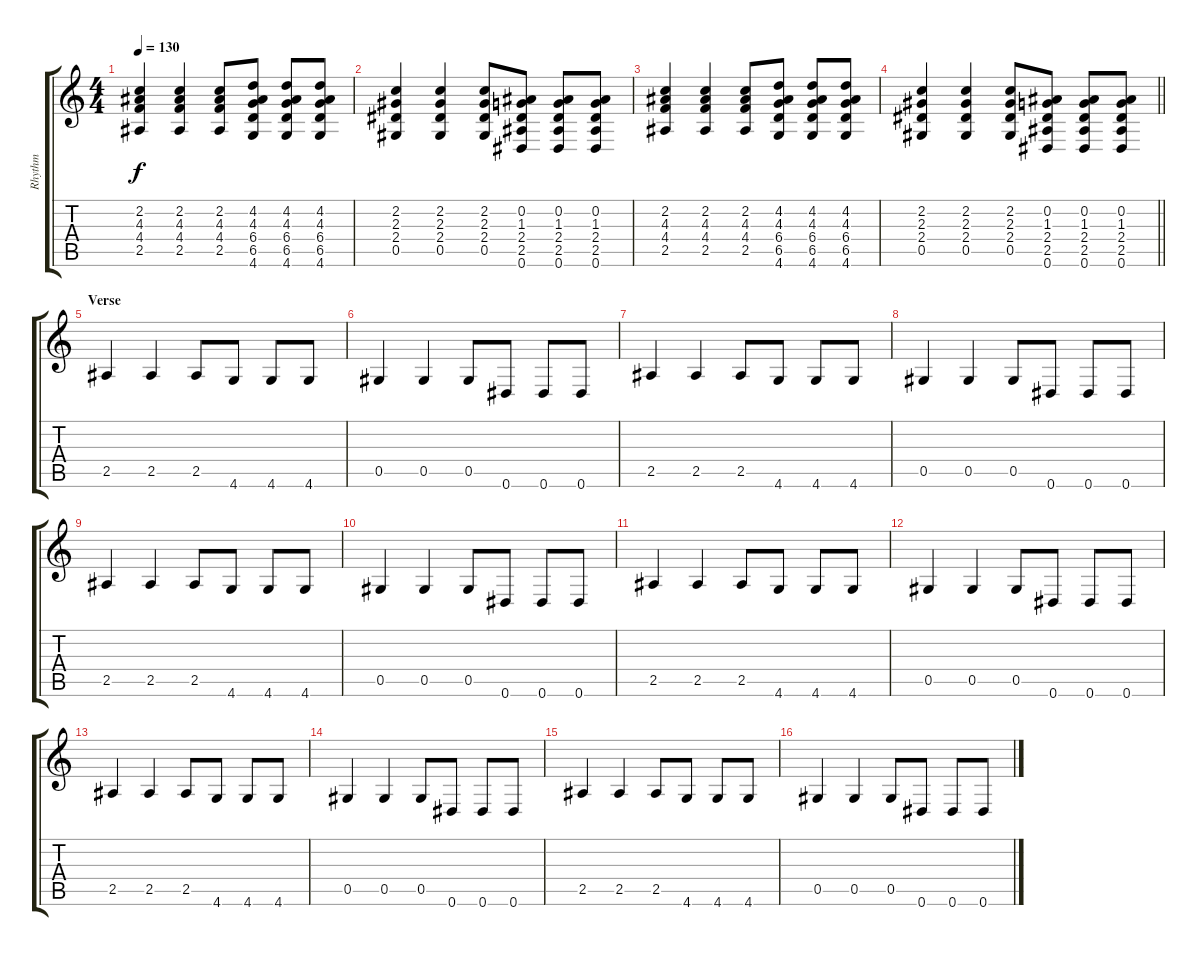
\track ("Rhythm" "Rhythm") {instrument overdrivenguitar}
\staff {score tabs}
\tuning (Eb4 Bb3 Gb3 Db3 Ab2 Eb2) {hide}
\ts (4 4)
\tempo 130
\clef g2
\ks c
(2.2 4.3 4.4 2.5).4{dy f} (2.2 4.3 4.4 2.5).4 (2.2 4.3 4.4 2.5).8 (4.2 4.3 6.4 6.5 4.6).8 (4.2 4.3 6.4 6.5 4.6).8 (4.2 4.3 6.4 6.5 4.6).8 |
(2.2 2.3 2.4 0.5).4 (2.2 2.3 2.4 0.5).4 (2.2 2.3 2.4 0.5).8 (0.2 1.3 2.4 2.5 0.6).8 (0.2 1.3 2.4 2.5 0.6).8 (0.2 1.3 2.4 2.5 0.6).8 |
(2.2 4.3 4.4 2.5).4 (2.2 4.3 4.4 2.5).4 (2.2 4.3 4.4 2.5).8 (4.2 4.3 6.4 6.5 4.6).8 (4.2 4.3 6.4 6.5 4.6).8 (4.2 4.3 6.4 6.5 4.6).8 |
\barLineRight lightlight
(2.2 2.3 2.4 0.5).4 (2.2 2.3 2.4 0.5).4 (2.2 2.3 2.4 0.5).8 (0.2 1.3 2.4 2.5 0.6).8 (0.2 1.3 2.4 2.5 0.6).8 (0.2 1.3 2.4 2.5 0.6).8 |
\section ("" "Verse")
2.5.4 2.5.4 2.5.8 4.6.8 4.6.8 4.6.8 |
0.5.4 0.5.4 0.5.8 0.6.8 0.6.8 0.6.8 |
2.5.4 2.5.4 2.5.8 4.6.8 4.6.8 4.6.8 |
0.5.4 0.5.4 0.5.8 0.6.8 0.6.8 0.6.8 |
2.5.4 2.5.4 2.5.8 4.6.8 4.6.8 4.6.8 |
0.5.4 0.5.4 0.5.8 0.6.8 0.6.8 0.6.8 |
2.5.4 2.5.4 2.5.8 4.6.8 4.6.8 4.6.8 |
0.5.4 0.5.4 0.5.8 0.6.8 0.6.8 0.6.8 |
2.5.4 2.5.4 2.5.8 4.6.8 4.6.8 4.6.8 |
0.5.4 0.5.4 0.5.8 0.6.8 0.6.8 0.6.8 |
2.5.4 2.5.4 2.5.8 4.6.8 4.6.8 4.6.8 |
0.5.4 0.5.4 0.5.8 0.6.8 0.6.8 0.6.8
